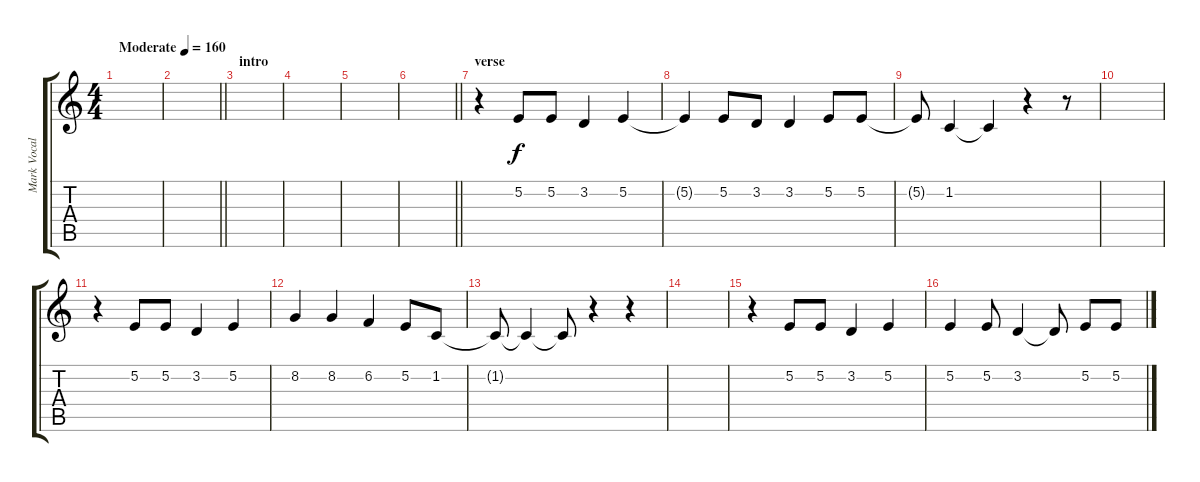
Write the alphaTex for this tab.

\track ("Mark Vocals" "Mark Vocal") {instrument clarinet}
\staff {score tabs}
\tuning (E4 B3 G3 D3 A2 E2) {hide}
\ts (4 4)
\tempo (160 "Moderate")
\clef g2
\ks c
|
\barLineRight lightlight
|
\section ("" "intro")
|
|
|
\barLineRight lightlight
|
\section ("" "verse")
r.4 5.2.8 5.2.8 3.2.4 5.2.4 |
5.2{t}.4 5.2.8 3.2.8 3.2.4 5.2.8 5.2.8 |
5.2{t}.8 1.2.4 1.2{t}.4 r.4 r.8 |
|
r.4 5.2.8 5.2.8 3.2.4 5.2.4 |
8.2.4 8.2.4 6.2.4 5.2.8 1.2.8 |
1.2{t}.8 1.2{t}.4 1.2{t}.8 r.4 r.4 |
|
r.4 5.2.8 5.2.8 3.2.4 5.2.4 |
5.2.4 5.2.8 3.2.4 3.2{t}.8 5.2.8 5.2.8
